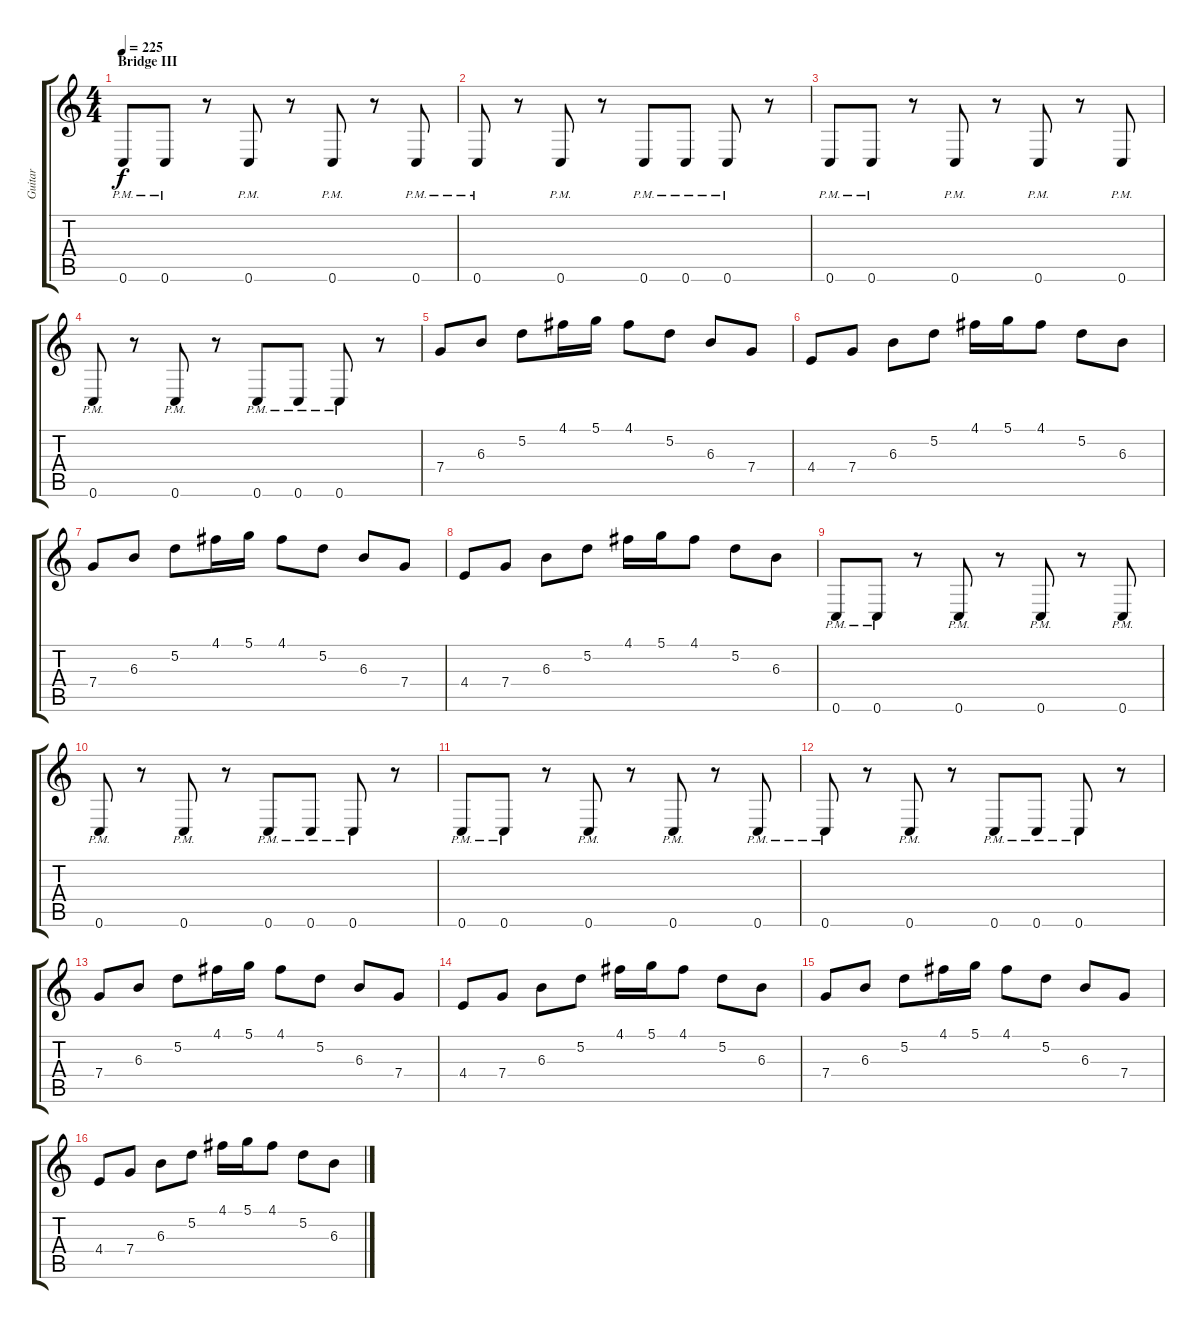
\track ("Guitar" "Guitar") {instrument distortionguitar}
\staff {score tabs}
\tuning (D4 A3 F3 C3 G2 C2) {hide}
\ts (4 4)
\section ("" "Bridge III")
\tempo 225
\clef g2
\ks c
0.6{pm}.8{dy f volume 11 instrument distortionguitar} 0.6{pm}.8 r.8 0.6{pm}.8 r.8 0.6{pm}.8 r.8 0.6{pm}.8 |
0.6{pm}.8 r.8 0.6{pm}.8 r.8 0.6{pm}.8 0.6{pm}.8 0.6{pm}.8 r.8 |
0.6{pm}.8 0.6{pm}.8 r.8 0.6{pm}.8 r.8 0.6{pm}.8 r.8 0.6{pm}.8 |
0.6{pm}.8 r.8 0.6{pm}.8 r.8 0.6{pm}.8 0.6{pm}.8 0.6{pm}.8 r.8 |
7.4.8 6.3.8 5.2.8 4.1.16 5.1.16 4.1.8 5.2.8 6.3.8 7.4.8 |
4.4.8 7.4.8 6.3.8 5.2.8 4.1.16 5.1.16 4.1.8 5.2.8 6.3.8 |
7.4.8 6.3.8 5.2.8 4.1.16 5.1.16 4.1.8 5.2.8 6.3.8 7.4.8 |
4.4.8 7.4.8 6.3.8 5.2.8 4.1.16 5.1.16 4.1.8 5.2.8 6.3.8 |
0.6{pm}.8 0.6{pm}.8 r.8 0.6{pm}.8 r.8 0.6{pm}.8 r.8 0.6{pm}.8 |
0.6{pm}.8 r.8 0.6{pm}.8 r.8 0.6{pm}.8 0.6{pm}.8 0.6{pm}.8 r.8 |
0.6{pm}.8 0.6{pm}.8 r.8 0.6{pm}.8 r.8 0.6{pm}.8 r.8 0.6{pm}.8 |
0.6{pm}.8 r.8 0.6{pm}.8 r.8 0.6{pm}.8 0.6{pm}.8 0.6{pm}.8 r.8 |
7.4.8 6.3.8 5.2.8 4.1.16 5.1.16 4.1.8 5.2.8 6.3.8 7.4.8 |
4.4.8 7.4.8 6.3.8 5.2.8 4.1.16 5.1.16 4.1.8 5.2.8 6.3.8 |
7.4.8 6.3.8 5.2.8 4.1.16 5.1.16 4.1.8 5.2.8 6.3.8 7.4.8 |
4.4.8 7.4.8 6.3.8 5.2.8 4.1.16 5.1.16 4.1.8 5.2.8 6.3.8
